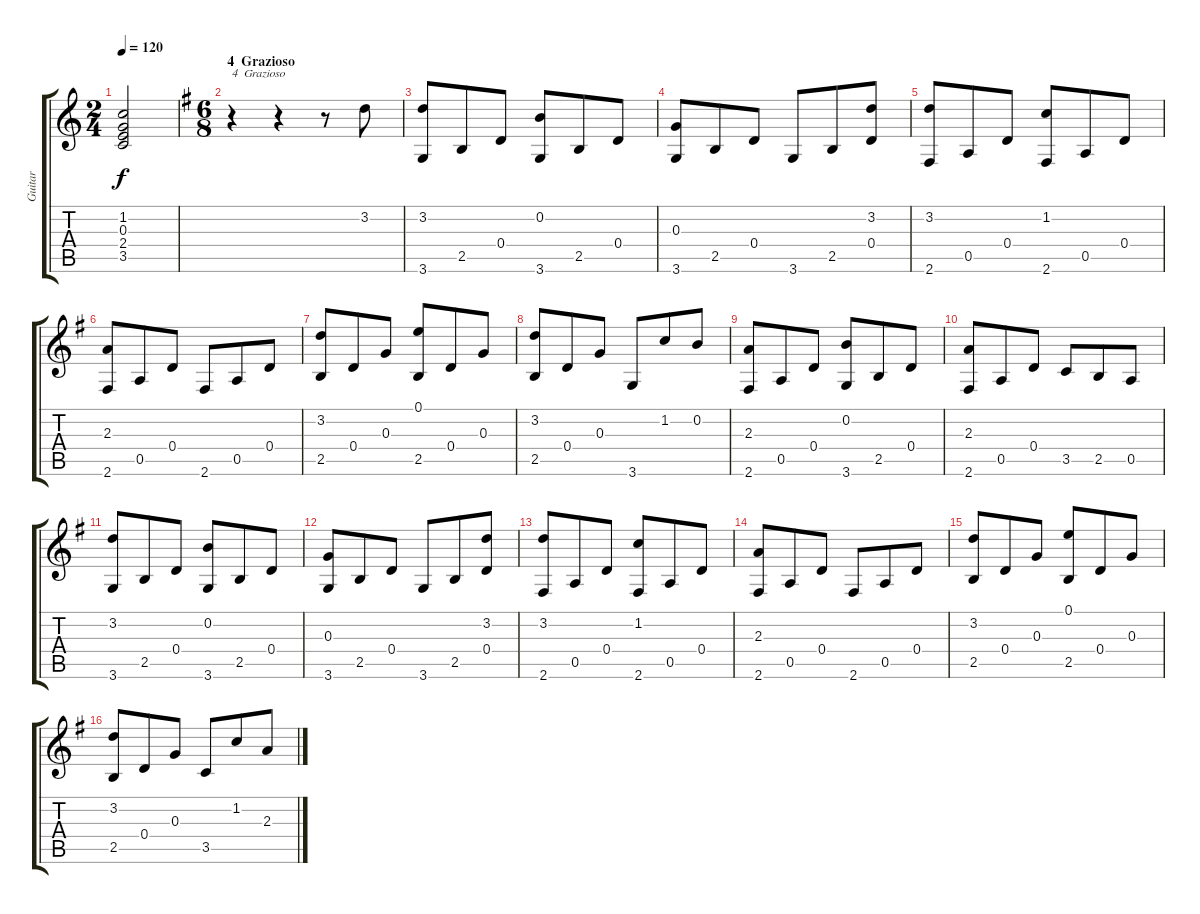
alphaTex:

\track ("Guitar" "Guitar") {instrument acousticguitarnylon}
\staff {score tabs}
\tuning (E4 B3 G3 D3 A2 E2) {hide}
\ts (2 4)
\tempo 120
\clef g2
\ks c
(1.2 0.3 2.4 3.5).2{dy f} |
\ts (6 8)
\section ("" "4  Grazioso")
\ks g
r.4{txt "4  Grazioso"} r.4 r.8 3.2.8 |
(3.2 3.6).8 2.5.8 0.4.8 (0.2 3.6).8 2.5.8 0.4.8 |
(0.3 3.6).8 2.5.8 0.4.8 3.6.8 2.5.8 (3.2 0.4).8 |
(3.2 2.6).8 0.5.8 0.4.8 (1.2 2.6).8 0.5.8 0.4.8 |
(2.3 2.6).8 0.5.8 0.4.8 2.6.8 0.5.8 0.4.8 |
(3.2 2.5).8 0.4.8 0.3.8 (0.1 2.5).8 0.4.8 0.3.8 |
(3.2 2.5).8 0.4.8 0.3.8 3.6.8 1.2.8 0.2.8 |
(2.3 2.6).8 0.5.8 0.4.8 (0.2 3.6).8 2.5.8 0.4.8 |
(2.3 2.6).8 0.5.8 0.4.8 3.5.8 2.5.8 0.5.8 |
(3.2 3.6).8 2.5.8 0.4.8 (0.2 3.6).8 2.5.8 0.4.8 |
(0.3 3.6).8 2.5.8 0.4.8 3.6.8 2.5.8 (3.2 0.4).8 |
(3.2 2.6).8 0.5.8 0.4.8 (1.2 2.6).8 0.5.8 0.4.8 |
(2.3 2.6).8 0.5.8 0.4.8 2.6.8 0.5.8 0.4.8 |
(3.2 2.5).8 0.4.8 0.3.8 (0.1 2.5).8 0.4.8 0.3.8 |
(3.2 2.5).8 0.4.8 0.3.8 3.5.8 1.2.8 2.3.8
